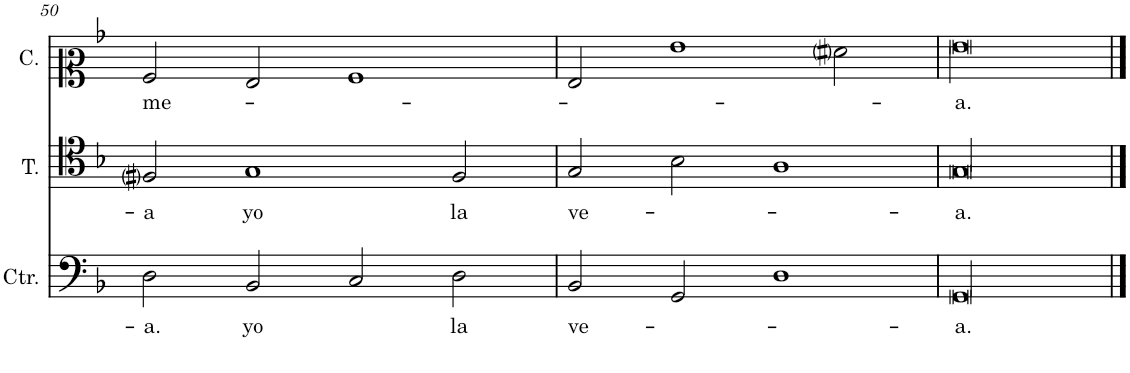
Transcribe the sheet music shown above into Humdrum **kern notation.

**kern	**text	**kern	**text	**kern	**text
*part3	*part3	*part2	*part2	*part1	*part1
*staff3	*staff3	*staff2	*staff2	*staff1	*staff1
*I"Contratenor	*	*I"Tenor	*	*I"[Cantus]	*
*I'Ctr.	*	*I'T.	*	*I'C.	*
!!LO:PB:g=z
*clefF4	*	*clefC4	*	*clefC2	*
*k[b-]	*	*k[b-]	*	*k[b-]	*
*M2/1	*	*M2/1	*	*M2/1	*
*met(c|)	*	*met(c|)	*	*met(c|)	*
=50	=50	=50	=50	=50	=50
!	!LO:LY:b	!	!LO:LY:b	!	!LO:LY:b
2D\	-a.	2F#i/	-a	2A/	me-
!	!LO:LY:b	!	!LO:LY:b	!	!
2BB-/	yo	1G	yo	2G/	.
2C/	.	.	.	1A	.
!	!LO:LY:b	!	!LO:LY:b	!	!
2D\	la	2F#/	la	.	.
=51	=51	=51	=51	=51	=51
!	!LO:LY:b	!	!LO:LY:b	!	!
2BB-/	ve-	2G/	ve-	2G/	.
2GG/	.	2B-\	.	1g	.
1D	.	1A	.	.	.
.	.	.	.	2f#i\	.
=52	=52	=52	=52	=52	=52
!	!LO:LY:b	!	!LO:LY:b	!	!LO:LY:b
[0GG/	-a.	[0G/	-a.	[0g\	-a.
==53	==53	==53	==53	==53	==53
0GG/]	.	0G/]	.	0g\]	.
=	=	=	=	=	=
*-	*-	*-	*-	*-	*-
